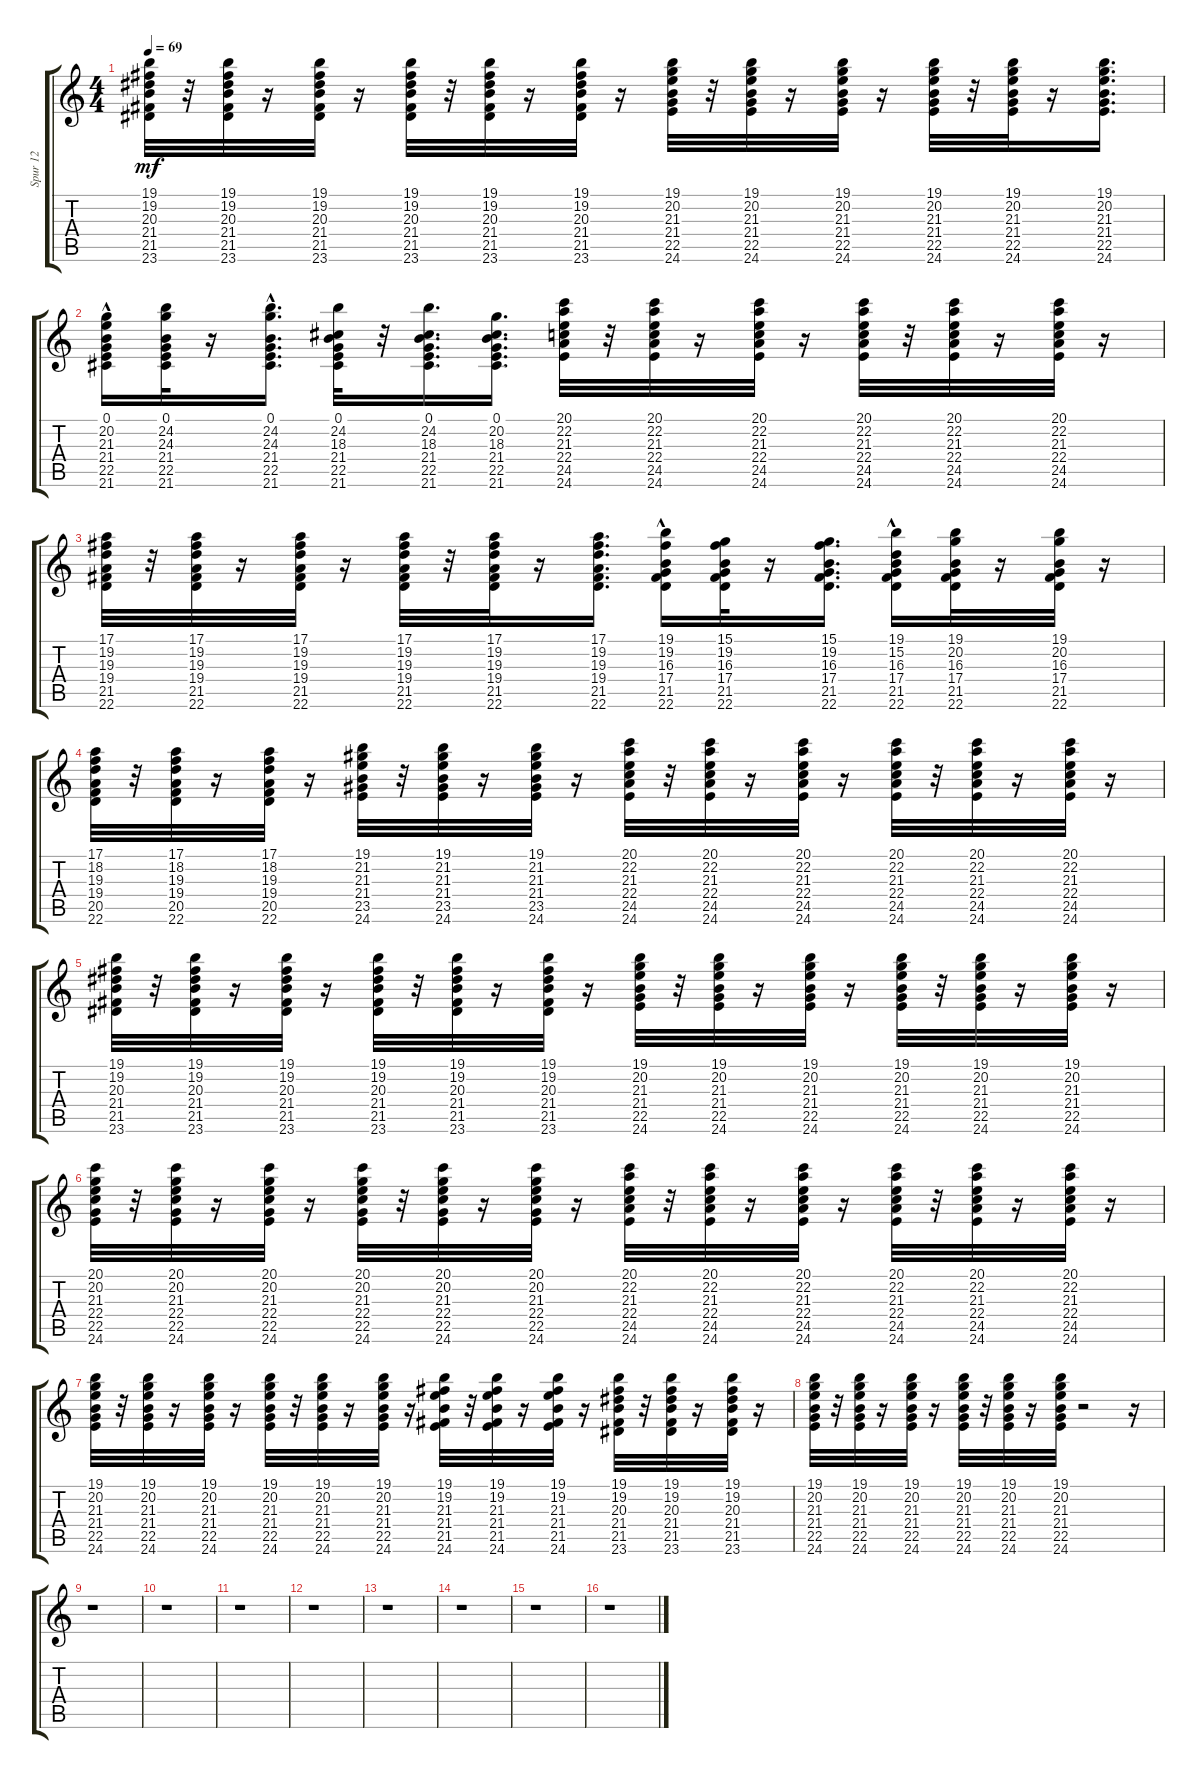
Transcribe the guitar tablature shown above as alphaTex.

\track ("Spur 12" "Spur 12") {instrument acousticgrandpiano}
\staff {score tabs}
\tuning (E4 B3 G3 D3 A2 E2) {hide}
\ts (4 4)
\tempo 69
\clef g2
\ks c
(19.1 19.2 20.3 21.4 21.5 23.6).32{dy mf} r.32 (19.1 19.2 20.3 21.4 21.5 23.6).32 r.16 (19.1 19.2 20.3 21.4 21.5 23.6).32 r.16 (19.1 19.2 20.3 21.4 21.5 23.6).32 r.32 (19.1 19.2 20.3 21.4 21.5 23.6).32 r.16 (19.1 19.2 20.3 21.4 21.5 23.6).32 r.16 (19.1 20.2 21.3 21.4 22.5 24.6).32 r.32 (19.1 20.2 21.3 21.4 22.5 24.6).32 r.16 (19.1 20.2 21.3 21.4 22.5 24.6).32 r.16 (19.1 20.2 21.3 21.4 22.5 24.6).32 r.32 (19.1 20.2 21.3 21.4 22.5 24.6).32 r.16 (19.1 20.2 21.3 21.4 22.5 24.6).16{d} |
(0.1 20.2 21.3{hac} 21.4 22.5 21.6).16 (0.1 24.2 24.3 21.4 22.5 21.6).32 r.16 (0.1 24.2 24.3{hac} 21.4 22.5 21.6).16{d} (0.1 24.2 18.3 21.4 22.5 21.6).32 r.32 (0.1 24.2 18.3 21.4 22.5 21.6).16{d} (0.1 20.2 18.3 21.4 22.5 21.6).16{d} (20.1 22.2 21.3 22.4 24.5 24.6).32 r.32 (20.1 22.2 21.3 22.4 24.5 24.6).32 r.16 (20.1 22.2 21.3 22.4 24.5 24.6).32 r.16 (20.1 22.2 21.3 22.4 24.5 24.6).32 r.32 (20.1 22.2 21.3 22.4 24.5 24.6).32 r.16 (20.1 22.2 21.3 22.4 24.5 24.6).32 r.16 |
(17.1 19.2 19.3 19.4 21.5 22.6).32 r.32 (17.1 19.2 19.3 19.4 21.5 22.6).32 r.16 (17.1 19.2 19.3 19.4 21.5 22.6).32 r.16 (17.1 19.2 19.3 19.4 21.5 22.6).32 r.32 (17.1 19.2 19.3 19.4 21.5 22.6).32 r.16 (17.1 19.2 19.3 19.4 21.5 22.6).16{d} (19.1{hac} 19.2 16.3 17.4 21.5 22.6).16 (15.1 19.2 16.3 17.4 21.5 22.6).32 r.16 (15.1 19.2 16.3 17.4 21.5 22.6).16{d} (19.1 15.2{hac} 16.3 17.4 21.5 22.6).16 (19.1 20.2 16.3 17.4 21.5 22.6).32 r.16 (19.1 20.2 16.3 17.4 21.5 22.6).32 r.16 |
(17.1 18.2 19.3 19.4 20.5 22.6).32 r.32 (17.1 18.2 19.3 19.4 20.5 22.6).32 r.16 (17.1 18.2 19.3 19.4 20.5 22.6).32 r.16 (19.1 21.2 21.3 21.4 23.5 24.6).32 r.32 (19.1 21.2 21.3 21.4 23.5 24.6).32 r.16 (19.1 21.2 21.3 21.4 23.5 24.6).32 r.16 (20.1 22.2 21.3 22.4 24.5 24.6).32 r.32 (20.1 22.2 21.3 22.4 24.5 24.6).32 r.16 (20.1 22.2 21.3 22.4 24.5 24.6).32 r.16 (20.1 22.2 21.3 22.4 24.5 24.6).32 r.32 (20.1 22.2 21.3 22.4 24.5 24.6).32 r.16 (20.1 22.2 21.3 22.4 24.5 24.6).32 r.16 |
(19.1 19.2 20.3 21.4 21.5 23.6).32 r.32 (19.1 19.2 20.3 21.4 21.5 23.6).32 r.16 (19.1 19.2 20.3 21.4 21.5 23.6).32 r.16 (19.1 19.2 20.3 21.4 21.5 23.6).32 r.32 (19.1 19.2 20.3 21.4 21.5 23.6).32 r.16 (19.1 19.2 20.3 21.4 21.5 23.6).32 r.16 (19.1 20.2 21.3 21.4 22.5 24.6).32 r.32 (19.1 20.2 21.3 21.4 22.5 24.6).32 r.16 (19.1 20.2 21.3 21.4 22.5 24.6).32 r.16 (19.1 20.2 21.3 21.4 22.5 24.6).32 r.32 (19.1 20.2 21.3 21.4 22.5 24.6).32 r.16 (19.1 20.2 21.3 21.4 22.5 24.6).32 r.16 |
(20.1 20.2 21.3 22.4 22.5 24.6).32 r.32 (20.1 20.2 21.3 22.4 22.5 24.6).32 r.16 (20.1 20.2 21.3 22.4 22.5 24.6).32 r.16 (20.1 20.2 21.3 22.4 22.5 24.6).32 r.32 (20.1 20.2 21.3 22.4 22.5 24.6).32 r.16 (20.1 20.2 21.3 22.4 22.5 24.6).32 r.16 (20.1 22.2 21.3 22.4 24.5 24.6).32 r.32 (20.1 22.2 21.3 22.4 24.5 24.6).32 r.16 (20.1 22.2 21.3 22.4 24.5 24.6).32 r.16 (20.1 22.2 21.3 22.4 24.5 24.6).32 r.32 (20.1 22.2 21.3 22.4 24.5 24.6).32 r.16 (20.1 22.2 21.3 22.4 24.5 24.6).32 r.16 |
(19.1 20.2 21.3 21.4 22.5 24.6).32 r.32 (19.1 20.2 21.3 21.4 22.5 24.6).32 r.16 (19.1 20.2 21.3 21.4 22.5 24.6).32 r.16 (19.1 20.2 21.3 21.4 22.5 24.6).32 r.32 (19.1 20.2 21.3 21.4 22.5 24.6).32 r.16 (19.1 20.2 21.3 21.4 22.5 24.6).32 r.16 (19.1 19.2 21.3 21.4 21.5 24.6).32 r.32 (19.1 19.2 21.3 21.4 21.5 24.6).32 r.16 (19.1 19.2 21.3 21.4 21.5 24.6).32 r.16 (19.1 19.2 20.3 21.4 21.5 23.6).32 r.32 (19.1 19.2 20.3 21.4 21.5 23.6).32 r.16 (19.1 19.2 20.3 21.4 21.5 23.6).32 r.16 |
(19.1 20.2 21.3 21.4 22.5 24.6).32 r.32 (19.1 20.2 21.3 21.4 22.5 24.6).32 r.16 (19.1 20.2 21.3 21.4 22.5 24.6).32 r.16 (19.1 20.2 21.3 21.4 22.5 24.6).32 r.32 (19.1 20.2 21.3 21.4 22.5 24.6).32 r.16 (19.1 20.2 21.3 21.4 22.5 24.6).32 r.2 r.16 |
r.1 |
r.1 |
r.1 |
r.1 |
r.1 |
r.1 |
r.1 |
r.1
